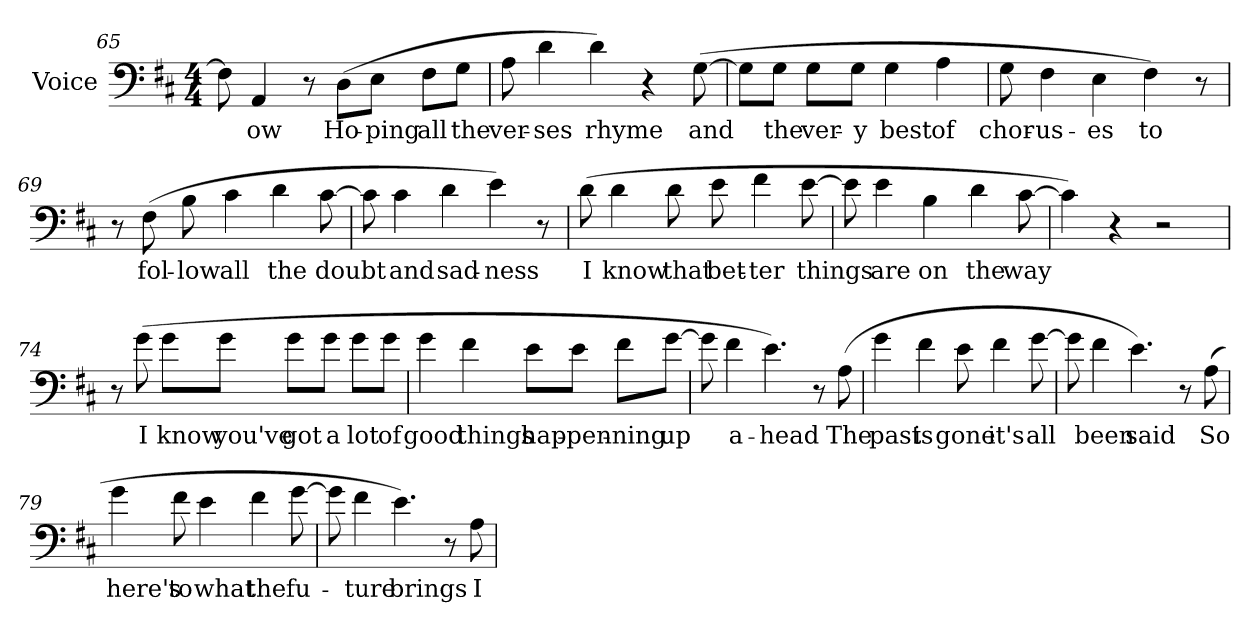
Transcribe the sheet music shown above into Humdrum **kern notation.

**kern	**text
*part1	*part1
*staff1	*staff1
*I"Voice	*
*I'Voice	*
*clefF4	*
*k[f#c#]	*
*D:	*
*M4/4	*
=65	=65
8F#i\]	.
!	!LO:LY:b:color=#000000
4AAi/	-ow
8r	.
!	!LO:LY:b:color=#000000
(8Di\L	Ho-
!	!LO:LY:b:color=#000000
8Ei\J	-ping
!	!LO:LY:b:color=#000000
8F#i\L	all
!	!LO:LY:b:color=#000000
8Gi\J	the
!!LO:LB:g=z
=66	=66
!	!LO:LY:b:color=#000000
8Ai\	ver-
!	!LO:LY:b:color=#000000
4di\	-ses
!	!LO:LY:b:color=#000000
4di\)	rhyme
4r	.
!	!LO:LY:b:color=#000000
([8Gi\	and
=67	=67
8Gi\L]	.
!	!LO:LY:b:color=#000000
8Gi\J	the
!	!LO:LY:b:color=#000000
8Gi\L	ver-
!	!LO:LY:b:color=#000000
8Gi\J	-y
!	!LO:LY:b:color=#000000
4Gi\	best
!	!LO:LY:b:color=#000000
4Ai\	of
=68	=68
!	!LO:LY:b:color=#000000
8Gi\	chor-
!	!LO:LY:b:color=#000000
4F#i\	-us-
!	!LO:LY:b:color=#000000
4Ei\	-es
!	!LO:LY:b:color=#000000
4F#i\)	to
8r	.
=69	=69
8r	.
!	!LO:LY:b:color=#000000
(8F#i\	fol-
!	!LO:LY:b:color=#000000
8Bi\	-low
!	!LO:LY:b:color=#000000
4c#i\	all
!	!LO:LY:b:color=#000000
4di\	the
!	!LO:LY:b:color=#000000
[8c#i\	doubt
!!LO:LB:g=z
=70	=70
8c#i\]	.
!	!LO:LY:b:color=#000000
4c#i\	and
!	!LO:LY:b:color=#000000
4di\	sad-
!	!LO:LY:b:color=#000000
4ei\)	-ness
8r	.
=71	=71
!	!LO:LY:b:color=#000000
(8di\	I
!	!LO:LY:b:color=#000000
4di\	know
!	!LO:LY:b:color=#000000
8di\	that
!	!LO:LY:b:color=#000000
8ei\	bet-
!	!LO:LY:b:color=#000000
4f#i\	-ter
!	!LO:LY:b:color=#000000
[8ei\	things
=72	=72
8ei\]	.
!	!LO:LY:b:color=#000000
4ei\	are
!	!LO:LY:b:color=#000000
4Bi\	on
!	!LO:LY:b:color=#000000
4di\	the
!	!LO:LY:b:color=#000000
[8c#i\	way
=73	=73
4c#i\])	.
4r	.
2r	.
!!LO:LB:g=z
=74	=74
8r	.
!	!LO:LY:b:color=#000000
(8gi\	I
!	!LO:LY:b:color=#000000
8gi\L	know
!	!LO:LY:b:color=#000000
8gi\J	you've
!	!LO:LY:b:color=#000000
8gi\L	got
!	!LO:LY:b:color=#000000
8gi\J	a
!	!LO:LY:b:color=#000000
8gi\L	lot
!	!LO:LY:b:color=#000000
8gi\J	of
=75	=75
!	!LO:LY:b:color=#000000
4gi\	good
!	!LO:LY:b:color=#000000
4f#i\	things
!	!LO:LY:b:color=#000000
8ei\L	hap-
!	!LO:LY:b:color=#000000
8ei\J	-pen-
!	!LO:LY:b:color=#000000
8f#i\L	-ning
!	!LO:LY:b:color=#000000
[8gi\J	up
=76	=76
8gi\]	.
!	!LO:LY:b:color=#000000
4f#i\	a-
!	!LO:LY:b:color=#000000
4.ei\)	-head
8r	.
!	!LO:LY:b:color=#000000
(8Ai\	The
!!LO:LB:g=z
=77	=77
!	!LO:LY:b:color=#000000
4gi\	past
!	!LO:LY:b:color=#000000
4f#i\	is
!	!LO:LY:b:color=#000000
8ei\	gone
!	!LO:LY:b:color=#000000
4f#i\	it's
!	!LO:LY:b:color=#000000
[8gi\	all
=78	=78
8gi\]	.
!	!LO:LY:b:color=#000000
4f#i\	been
!	!LO:LY:b:color=#000000
4.ei\)	said
8r	.
!	!LO:LY:b:color=#000000
(8Ai\	So
=79	=79
!	!LO:LY:b:color=#000000
4gi\	here's
!	!LO:LY:b:color=#000000
8f#i\	to
!	!LO:LY:b:color=#000000
4ei\	what
!	!LO:LY:b:color=#000000
4f#i\	the
!	!LO:LY:b:color=#000000
[8gi\	fu-
=80	=80
8gi\]	.
!	!LO:LY:b:color=#000000
4f#i\	-ture
!	!LO:LY:b:color=#000000
4.ei\)	brings
8r	.
!	!LO:LY:b:color=#000000
8Ai\	I
=	=
*-	*-
